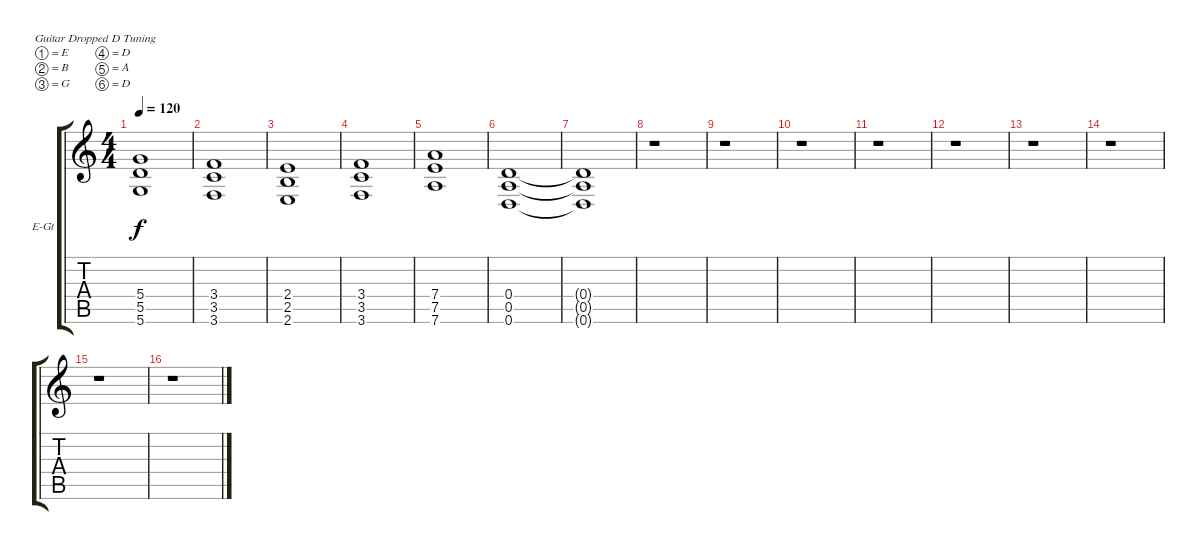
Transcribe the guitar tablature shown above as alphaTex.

\bracketExtendMode groupsimilarinstruments
\firstSystemTrackNameOrientation horizontal
\otherSystemsTrackNameOrientation horizontal
\track ("Overdriven-guitar (Richard)" "E-Gt") {instrument overdrivenguitar}
\staff {score tabs}
\tuning (E4 B3 G3 D3 A2 D2)
\ts (4 4)
\tempo 120
\clef g2
\ks c
(5.4 5.5 5.6).1{dy f} |
(3.4 3.5 3.6).1 |
(2.4 2.5 2.6).1 |
(3.4 3.5 3.6).1 |
(7.4 7.5 7.6).1 |
(0.4 0.5 0.6).1 |
(0.4{t} 0.5{t} 0.6{t}).1 |
r.1 |
r.1 |
r.1 |
r.1 |
r.1 |
r.1 |
r.1 |
r.1 |
r.1
